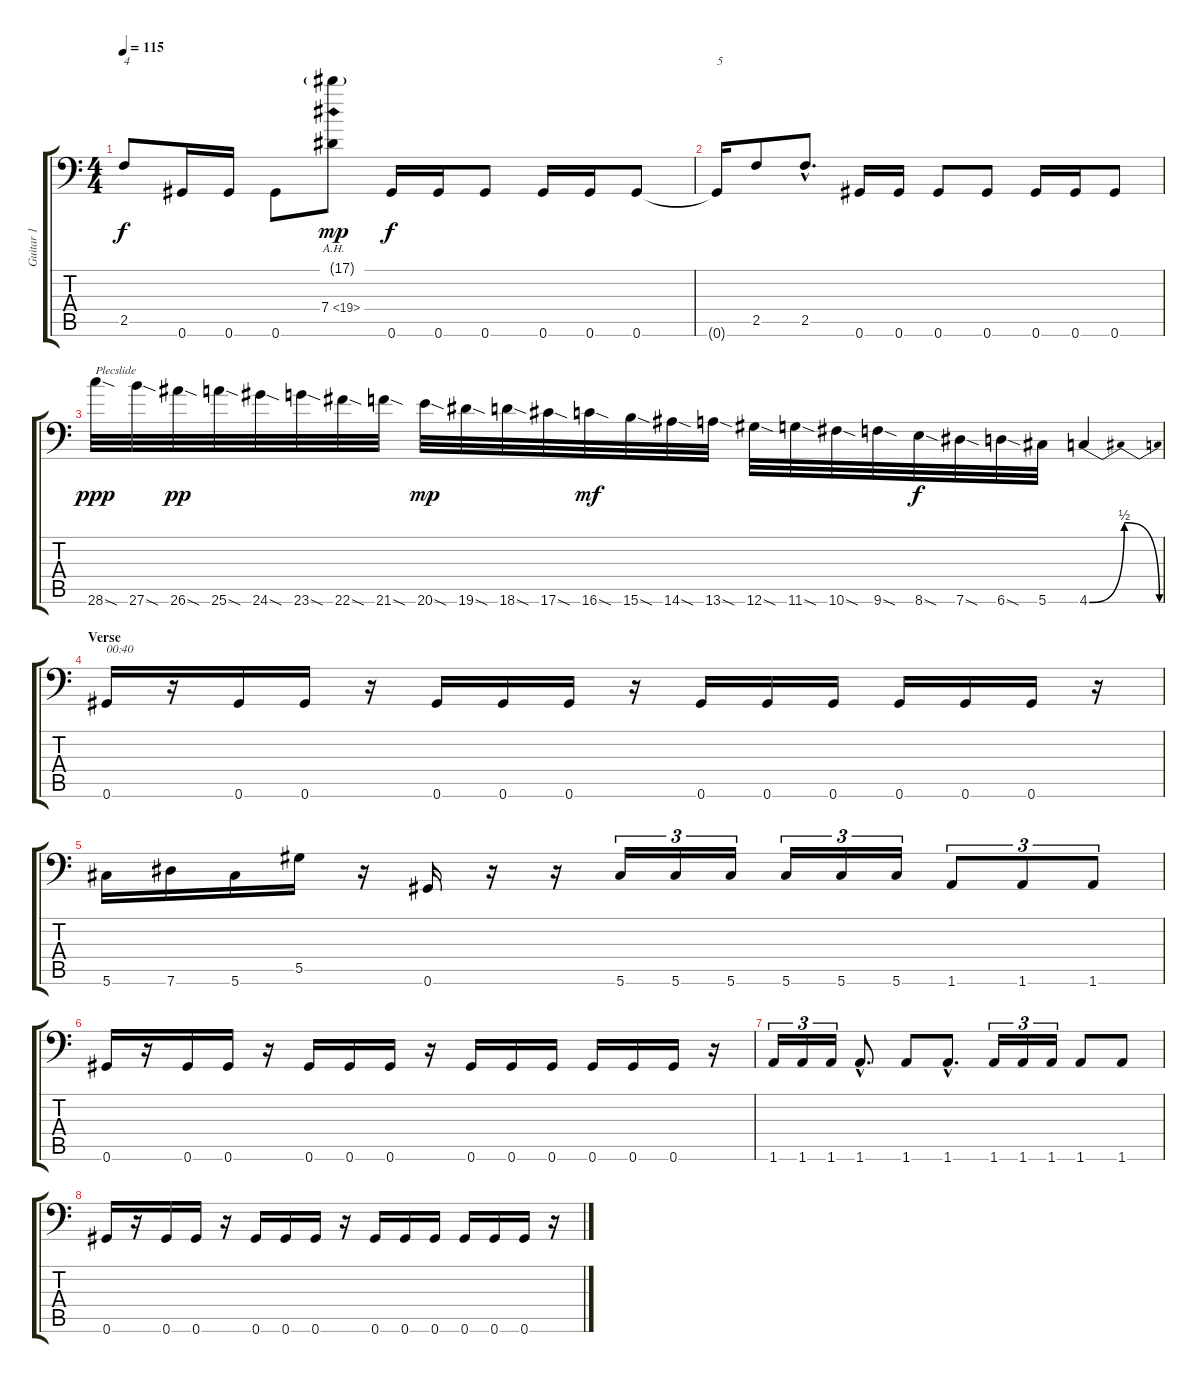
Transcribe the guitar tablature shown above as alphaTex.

\track ("Guitar 1" "Guitar 1") {instrument distortionguitar}
\staff {score tabs}
\tuning (Bb3 F3 Db3 Ab2 Eb2 Ab1) {hide}
\ts (4 4)
\tempo 115
\clef f4
\ks c
2.5{t}.8{txt "4" dy f} 0.6.16 0.6.16 0.6.8 (17.1{g} 7.4{ah 12}).8{dy mp} 0.6.16{dy f} 0.6.16 0.6.8 0.6.16 0.6.16 0.6.8 |
0.6{t}.16{txt "5"} 2.5.8 2.5{hac}.8{d} 0.6.16 0.6.16 0.6.8 0.6.8 0.6.16 0.6.16 0.6.8 |
28.6{sod}.32{txt "Plecslide" dy ppp} 27.6{sod}.32 26.6{sod}.32{dy pp} 25.6{sod}.32 24.6{sod}.32 23.6{sod}.32 22.6{sod}.32 21.6{sod}.32 20.6{sod}.32{dy mp} 19.6{sod}.32 18.6{sod}.32 17.6{sod}.32 16.6{sod}.32{dy mf} 15.6{sod}.32 14.6{sod}.32 13.6{sod}.32 12.6{sod}.32 11.6{sod}.32 10.6{sod}.32 9.6{sod}.32 8.6{sod}.32{dy f} 7.6{sod}.32 6.6{sod}.32 5.6.32 4.6{be (bendrelease 0 0 30 2 30 2 60 0)}.4 |
\section ("" "Verse")
0.6.16{txt "00:40"} r.16 0.6.16 0.6.16 r.16 0.6.16 0.6.16 0.6.16 r.16 0.6.16 0.6.16 0.6.16 0.6.16 0.6.16 0.6.16 r.16 |
5.6.16 7.6.16 5.6.16 5.5.16 r.16 0.6.16 r.16 r.16 5.6.16{tu (3 2)} 5.6.16{tu (3 2)} 5.6.16{tu (3 2)} 5.6.16{tu (3 2)} 5.6.16{tu (3 2)} 5.6.16{tu (3 2)} 1.6.8{tu (3 2)} 1.6.8{tu (3 2)} 1.6.8{tu (3 2)} |
0.6.16 r.16 0.6.16 0.6.16 r.16 0.6.16 0.6.16 0.6.16 r.16 0.6.16 0.6.16 0.6.16 0.6.16 0.6.16 0.6.16 r.16 |
1.6.16{tu (3 2)} 1.6.16{tu (3 2)} 1.6.16{tu (3 2)} 1.6{hac}.8{d} 1.6.8 1.6{hac}.8{d} 1.6.16{tu (3 2)} 1.6.16{tu (3 2)} 1.6.16{tu (3 2)} 1.6.8 1.6.8 |
0.6.16 r.16 0.6.16 0.6.16 r.16 0.6.16 0.6.16 0.6.16 r.16 0.6.16 0.6.16 0.6.16 0.6.16 0.6.16 0.6.16 r.16
